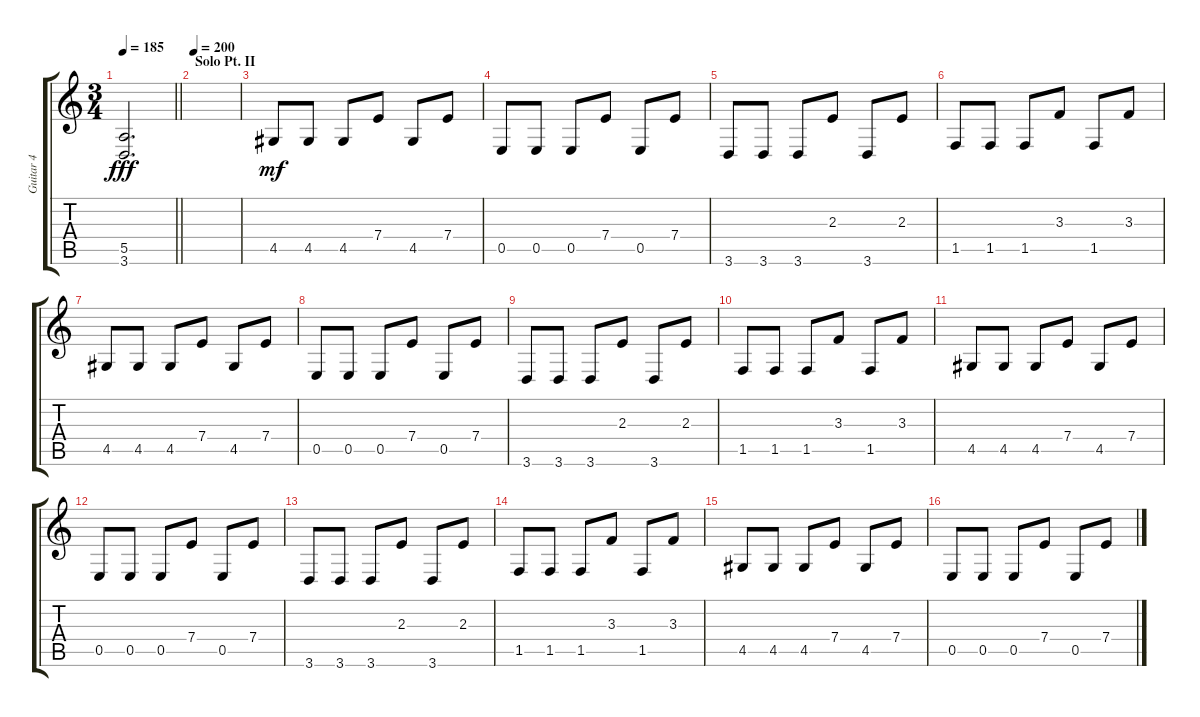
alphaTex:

\track ("Guitar 4" "Guitar 4") {instrument distortionguitar}
\staff {score tabs}
\tuning (B3 Gb3 D3 A2 E2 B1) {hide}
\ts (3 4)
\tempo 185
\clef g2
\barLineRight lightlight
\ks c
(5.5 3.6).2{d dy fff} |
\section ("" "Solo Pt. II")
\tempo 200
|
4.5.8{dy mf balance 0} 4.5.8 4.5.8 7.4.8 4.5.8 7.4.8 |
0.5.8 0.5.8 0.5.8 7.4.8 0.5.8 7.4.8 |
3.6.8 3.6.8 3.6.8 2.3.8 3.6.8 2.3.8 |
1.5.8 1.5.8 1.5.8 3.3.8 1.5.8 3.3.8 |
4.5.8 4.5.8 4.5.8 7.4.8 4.5.8 7.4.8 |
0.5.8 0.5.8 0.5.8 7.4.8 0.5.8 7.4.8 |
3.6.8 3.6.8 3.6.8 2.3.8 3.6.8 2.3.8 |
1.5.8 1.5.8 1.5.8 3.3.8 1.5.8 3.3.8 |
4.5.8 4.5.8 4.5.8 7.4.8 4.5.8 7.4.8 |
0.5.8 0.5.8 0.5.8 7.4.8 0.5.8 7.4.8 |
3.6.8 3.6.8 3.6.8 2.3.8 3.6.8 2.3.8 |
1.5.8 1.5.8 1.5.8 3.3.8 1.5.8 3.3.8 |
4.5.8 4.5.8 4.5.8 7.4.8 4.5.8 7.4.8 |
0.5.8 0.5.8 0.5.8 7.4.8 0.5.8 7.4.8
